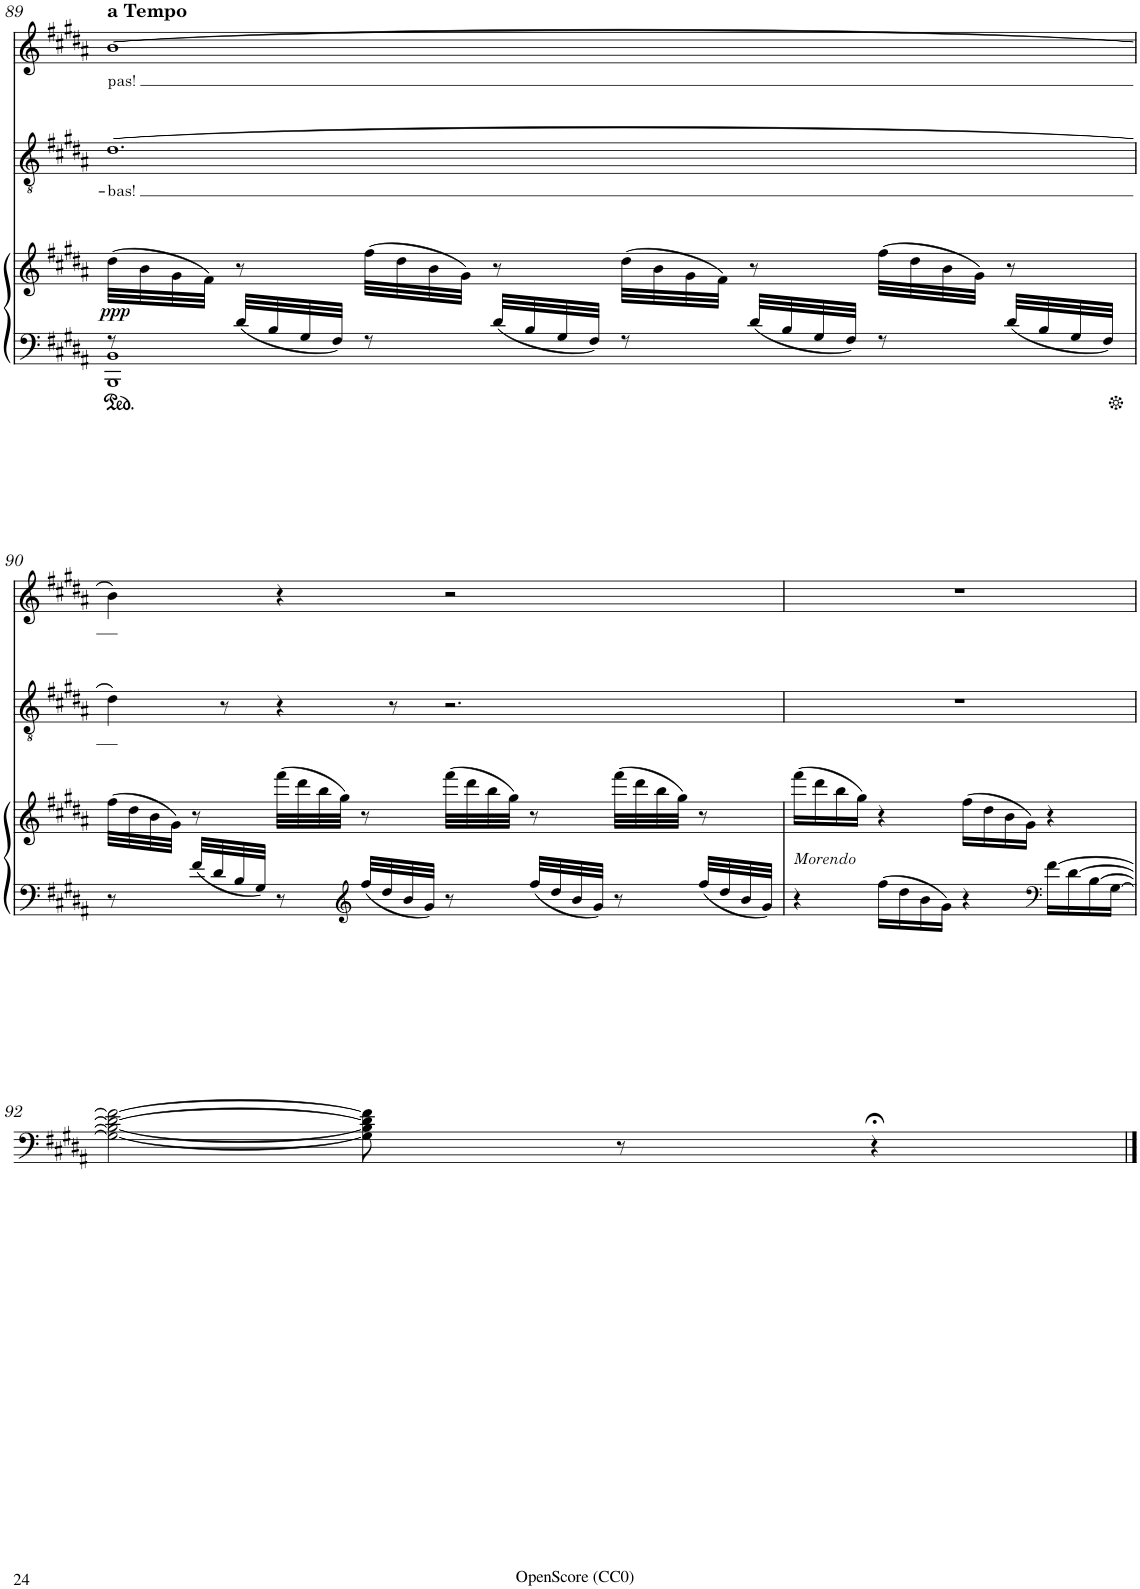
**kern	**kern	**dynam	**kern	**text	**kern	**text
*part3	*part3	*part3	*part2	*part2	*part1	*part1
*staff4	*staff3	*staff3/4	*staff2	*staff2	*staff1	*staff1
*I"Piano	*	*	*I"Tenor	*	*I"Contralto	*
*I'Pno	*	*	*	*	*	*
!!LO:PB:g=z
*clefF4	*clefG2	*	*clefGv2	*	*clefG2	*
*k[f#c#g#d#a#]	*k[f#c#g#d#a#]	*	*k[f#c#g#d#a#]	*	*k[f#c#g#d#a#]	*
*M4/4	*M4/4	*	*M12/8	*	*M4/4	*
*met(c)	*met(c)	*	*	*	*met(c)	*
=89	=89	=89	=89	=89	=89	=89
*^	*	*	*	*	*	*
!	!	!	!	!	!	!LO:TX:a:B:t=a Tempo	!
!	!	!	!LO:DY:b	!	!LO:LY:b	!	!LO:LY:b
8r	1BBB 1BB	(>32dd#\LLL	ppp	[1.d#	-bas!	[1b	pas!
.	.	32b\	.	.	.	.	.
.	.	32g#\	.	.	.	.	.
.	.	32f#\JJJ)	.	.	.	.	.
32d#/LLL	.	8r	.	.	.	.	.
32B/	.	.	.	.	.	.	.
32G#/	.	.	.	.	.	.	.
32F#/JJJ	.	.	.	.	.	.	.
8r	.	(>32ff#\LLL	.	.	.	.	.
.	.	32dd#\	.	.	.	.	.
.	.	32b\	.	.	.	.	.
.	.	32g#\JJJ)	.	.	.	.	.
32d#/LLL	.	8r	.	.	.	.	.
32B/	.	.	.	.	.	.	.
32G#/	.	.	.	.	.	.	.
32F#/JJJ	.	.	.	.	.	.	.
8r	.	(>32dd#\LLL	.	.	.	.	.
.	.	32b\	.	.	.	.	.
.	.	32g#\	.	.	.	.	.
.	.	32f#\JJJ)	.	.	.	.	.
32d#/LLL	.	8r	.	.	.	.	.
32B/	.	.	.	.	.	.	.
32G#/	.	.	.	.	.	.	.
32F#/JJJ	.	.	.	.	.	.	.
8r	.	(>32ff#\LLL	.	.	.	.	.
.	.	32dd#\	.	.	.	.	.
.	.	32b\	.	.	.	.	.
.	.	32g#\JJJ)	.	.	.	.	.
32d#/LLL	.	8r	.	.	.	.	.
32B/	.	.	.	.	.	.	.
32G#/	.	.	.	.	.	.	.
32F#/JJJ	.	.	.	.	.	.	.
2ryy	2ryy	2ryy	.	.	.	2ryy	.
*v	*v	*	*	*	*	*	*
!!LO:LB:g=z
=90	=90	=90	=90	=90	=90	=90
8r	(>32ff#\LLL	.	4d#\]	.	4b\]	.
.	32dd#\	.	.	.	.	.
.	32b\	.	.	.	.	.
.	32g#\JJJ)	.	.	.	.	.
32f#/LLL	8r	.	.	.	.	.
32d#/	.	.	.	.	.	.
32B/	.	.	.	.	.	.
32G#/JJJ	.	.	.	.	.	.
8r	(>32fff#\LLL	.	8r	.	4r	.
.	32ddd#\	.	.	.	.	.
.	32bb\	.	.	.	.	.
.	32gg#\JJJ)	.	.	.	.	.
*clefG2	*	*	*	*	*	*
32ff#/LLL	8r	.	4r	.	.	.
32dd#/	.	.	.	.	.	.
32b/	.	.	.	.	.	.
32g#/JJJ	.	.	.	.	.	.
8r	(>32fff#\LLL	.	.	.	2r	.
.	32ddd#\	.	.	.	.	.
.	32bb\	.	.	.	.	.
.	32gg#\JJJ)	.	.	.	.	.
32ff#/LLL	8r	.	8r	.	.	.
32dd#/	.	.	.	.	.	.
32b/	.	.	.	.	.	.
32g#/JJJ	.	.	.	.	.	.
8r	(>32fff#\LLL	.	2.r	.	.	.
.	32ddd#\	.	.	.	.	.
.	32bb\	.	.	.	.	.
.	32gg#\JJJ)	.	.	.	.	.
32ff#/LLL	8r	.	.	.	.	.
32dd#/	.	.	.	.	.	.
32b/	.	.	.	.	.	.
32g#/JJJ	.	.	.	.	.	.
2ryy	2ryy	.	.	.	2ryy	.
=91	=91	=91	=91	=91	=91	=91
!	!LO:TX:b:i:t=Morendo	!	!	!	!	!
4r	(16fff#\LL	.	1.r	.	1r	.
.	16ddd#\	.	.	.	.	.
.	16bb\	.	.	.	.	.
.	16gg#\JJ)	.	.	.	.	.
16ff#\LL	4r	.	.	.	.	.
16dd#\	.	.	.	.	.	.
16b\	.	.	.	.	.	.
16g#\JJ	.	.	.	.	.	.
4r	(16ff#\LL	.	.	.	.	.
.	16dd#\	.	.	.	.	.
.	16b\	.	.	.	.	.
.	16g#\JJ)	.	.	.	.	.
*clefF4	*	*	*	*	*	*
[16f#\LL	4r	.	.	.	.	.
[16d#\	.	.	.	.	.	.
[16B\	.	.	.	.	.	.
[16G#\JJ	.	.	.	.	.	.
2ryy	2ryy	.	.	.	2ryy	.
!!LO:LB:g=z
=92	=92	=92	=92	=92	=92	=92
2G#\_ 2B\_ 2d#\_ 2f#\_	1r;<	.	1.r;<	.	1r;<	.
8G#\] 8B\] 8d#\] 8f#\]	.	.	.	.	.	.
8r	.	.	.	.	.	.
4r;<	.	.	.	.	.	.
2ryy	2ryy	.	.	.	2ryy	.
==	==	==	==	==	==	==
*-	*-	*-	*-	*-	*-	*-
